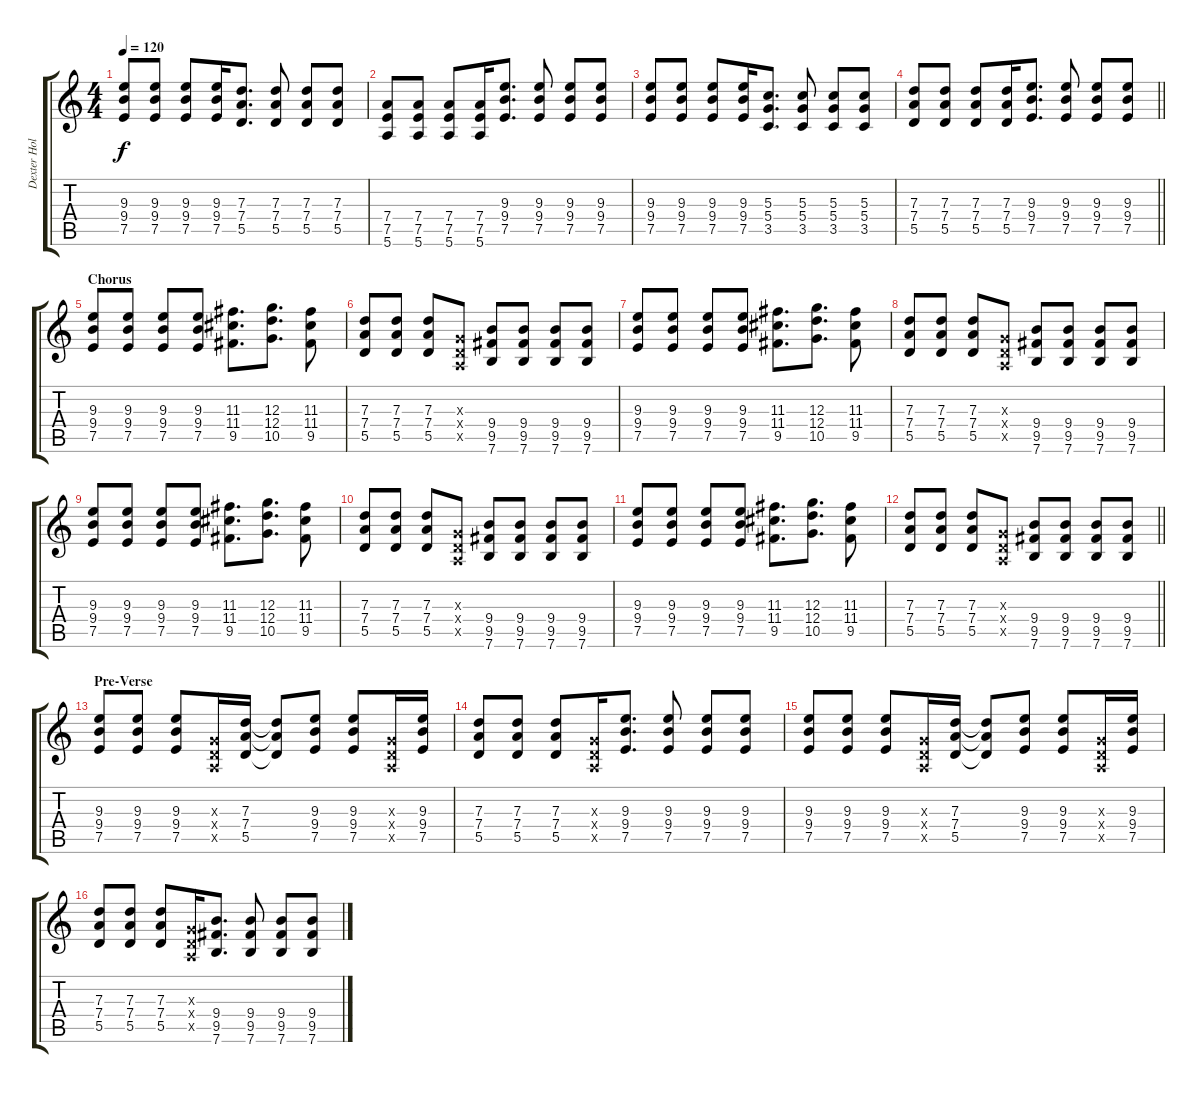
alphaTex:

\track ("Dexter Holland - Rhythm Guitar" "Dexter Hol") {instrument distortionguitar}
\staff {score tabs}
\tuning (E4 B3 G3 D3 A2 E2) {hide}
\ts (4 4)
\tempo 120
\clef g2
\ks c
(9.3 9.4 7.5).8{dy f} (9.3 9.4 7.5).8 (9.3 9.4 7.5).8 (9.3 9.4 7.5).16 (7.3 7.4 5.5).8{d} (7.3 7.4 5.5).8 (7.3 7.4 5.5).8 (7.3 7.4 5.5).8 |
(7.4 7.5 5.6).8 (7.4 7.5 5.6).8 (7.4 7.5 5.6).8 (7.4 7.5 5.6).16 (9.3 9.4 7.5).8{d} (9.3 9.4 7.5).8 (9.3 9.4 7.5).8 (9.3 9.4 7.5).8 |
(9.3 9.4 7.5).8 (9.3 9.4 7.5).8 (9.3 9.4 7.5).8 (9.3 9.4 7.5).16 (5.3 5.4 3.5).8{d} (5.3 5.4 3.5).8 (5.3 5.4 3.5).8 (5.3 5.4 3.5).8 |
\barLineRight lightlight
(7.3 7.4 5.5).8 (7.3 7.4 5.5).8 (7.3 7.4 5.5).8 (7.3 7.4 5.5).16 (9.3 9.4 7.5).8{d} (9.3 9.4 7.5).8 (9.3 9.4 7.5).8 (9.3 9.4 7.5).8 |
\section ("" "Chorus")
(9.3 9.4 7.5).8 (9.3 9.4 7.5).8 (9.3 9.4 7.5).8 (9.3 9.4 7.5).8 (11.3 11.4 9.5).8{d} (12.3 12.4 10.5).8{d} (11.3 11.4 9.5).8 |
(7.3 7.4 5.5).8 (7.3 7.4 5.5).8 (7.3 7.4 5.5).8 (0.3{x} 0.4{x} 0.5{x}).8 (9.4 9.5 7.6).8 (9.4 9.5 7.6).8 (9.4 9.5 7.6).8 (9.4 9.5 7.6).8 |
(9.3 9.4 7.5).8 (9.3 9.4 7.5).8 (9.3 9.4 7.5).8 (9.3 9.4 7.5).8 (11.3 11.4 9.5).8{d} (12.3 12.4 10.5).8{d} (11.3 11.4 9.5).8 |
(7.3 7.4 5.5).8 (7.3 7.4 5.5).8 (7.3 7.4 5.5).8 (0.3{x} 0.4{x} 0.5{x}).8 (9.4 9.5 7.6).8 (9.4 9.5 7.6).8 (9.4 9.5 7.6).8 (9.4 9.5 7.6).8 |
(9.3 9.4 7.5).8 (9.3 9.4 7.5).8 (9.3 9.4 7.5).8 (9.3 9.4 7.5).8 (11.3 11.4 9.5).8{d} (12.3 12.4 10.5).8{d} (11.3 11.4 9.5).8 |
(7.3 7.4 5.5).8 (7.3 7.4 5.5).8 (7.3 7.4 5.5).8 (0.3{x} 0.4{x} 0.5{x}).8 (9.4 9.5 7.6).8 (9.4 9.5 7.6).8 (9.4 9.5 7.6).8 (9.4 9.5 7.6).8 |
(9.3 9.4 7.5).8 (9.3 9.4 7.5).8 (9.3 9.4 7.5).8 (9.3 9.4 7.5).8 (11.3 11.4 9.5).8{d} (12.3 12.4 10.5).8{d} (11.3 11.4 9.5).8 |
\barLineRight lightlight
(7.3 7.4 5.5).8 (7.3 7.4 5.5).8 (7.3 7.4 5.5).8 (0.3{x} 0.4{x} 0.5{x}).8 (9.4 9.5 7.6).8 (9.4 9.5 7.6).8 (9.4 9.5 7.6).8 (9.4 9.5 7.6).8 |
\section ("" "Pre-Verse")
(9.3 9.4 7.5).8 (9.3 9.4 7.5).8 (9.3 9.4 7.5).8 (0.3{x} 0.4{x} 0.5{x}).16 (7.3 7.4 5.5).16 (7.3{t} 7.4{t} 5.5{t}).8 (9.3 9.4 7.5).8 (9.3 9.4 7.5).8 (0.3{x} 0.4{x} 0.5{x}).16 (9.3 9.4 7.5).16 |
(7.3 7.4 5.5).8 (7.3 7.4 5.5).8 (7.3 7.4 5.5).8 (0.3{x} 0.4{x} 0.5{x}).16 (9.3 9.4 7.5).8{d} (9.3 9.4 7.5).8 (9.3 9.4 7.5).8 (9.3 9.4 7.5).8 |
(9.3 9.4 7.5).8 (9.3 9.4 7.5).8 (9.3 9.4 7.5).8 (0.3{x} 0.4{x} 0.5{x}).16 (7.3 7.4 5.5).16 (7.3{t} 7.4{t} 5.5{t}).8 (9.3 9.4 7.5).8 (9.3 9.4 7.5).8 (0.3{x} 0.4{x} 0.5{x}).16 (9.3 9.4 7.5).16 |
(7.3 7.4 5.5).8 (7.3 7.4 5.5).8 (7.3 7.4 5.5).8 (0.3{x} 0.4{x} 0.5{x}).16 (9.4 9.5 7.6).8{d} (9.4 9.5 7.6).8 (9.4 9.5 7.6).8 (9.4 9.5 7.6).8
